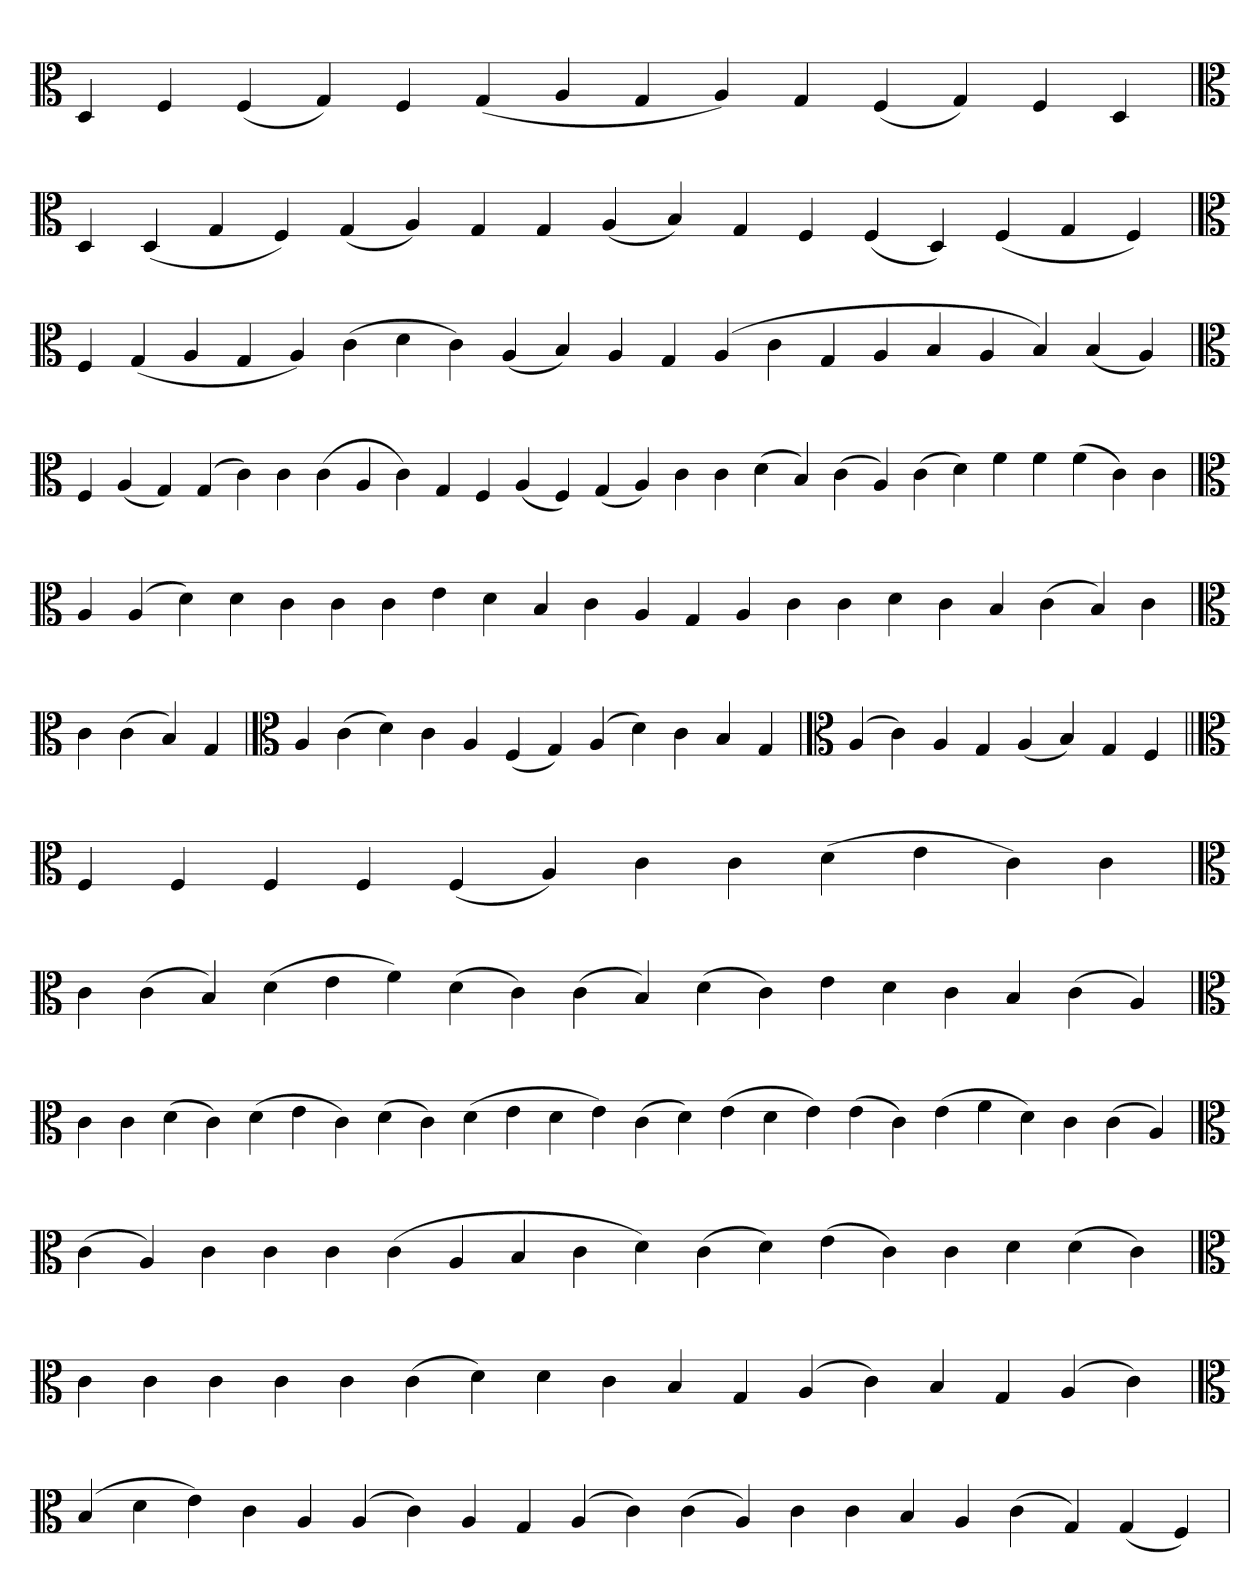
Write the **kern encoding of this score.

**kern
*part1
*staff1
*clefC3
=
4D
4F
(4F
4G)
4F
(4G
4A
4G
4A)
4G
(4F
4G)
4F
4D
=`
*clefC3
4D
(4D
4G
4F)
(4G
4A)
4G
4G
(4A
4B)
4G
4F
(4F
4D)
(4F
4G
4F)
='
*clefC3
4F
(4G
4A
4G
4A)
(4c
4d
4c)
(4A
4B)
4A
4G
(4A
4c
4G
4A
4B
4A
4B)
(4B
4A)
=
*clefC3
4F
(4A
4G)
(4G
4c)
4c
(4c
4A
4c)
4G
4F
(4A
4F)
(4G
4A)
4c
4c
(4d
4B)
(4c
4A)
(4c
4d)
4f
4f
(4f
4c)
4c
=`
*clefC3
4A
(4A
4d)
4d
4c
4c
4c
4e
4d
4B
4c
4A
4G
4A
4c
4c
4d
4c
4B
(4c
4B)
4c
='
*clefC3
4c
(4c
4B)
4G
=
*clefC3
4A
(4c
4d)
4c
4A
(4F
4G)
(4A
4d)
4c
4B
4G
=`
*clefC3
(4A
4c)
4A
4G
(4A
4B)
4G
4F
=||
*clefC3
4F
4F
4F
4F
(4F
4A)
4c
4c
(4d
4e
4c)
4c
=`
*clefC3
4c
(4c
4B)
(4d
4e
4f)
(4d
4c)
(4c
4B)
(4d
4c)
4e
4d
4c
4B
(4c
4A)
='
*clefC3
4c
4c
(4d
4c)
(4d
4e
4c)
(4d
4c)
(4d
4e
4d
4e)
(4c
4d)
(4e
4d
4e)
(4e
4c)
(4e
4f
4d)
4c
(4c
4A)
=`
*clefC3
(4c
4A)
4c
4c
4c
(4c
4A
4B
4c
4d)
(4c
4d)
(4e
4c)
4c
4d
(4d
4c)
=
*clefC3
4c
4c
4c
4c
4c
(4c
4d)
4d
4c
4B
4G
(4A
4c)
4B
4G
(4A
4c)
=`
*clefC3
(4B
4d
4e)
4c
4A
(4A
4c)
4A
4G
(4A
4c)
(4c
4A)
4c
4c
4B
4A
(4c
4G)
(4G
4F)
='
*-
